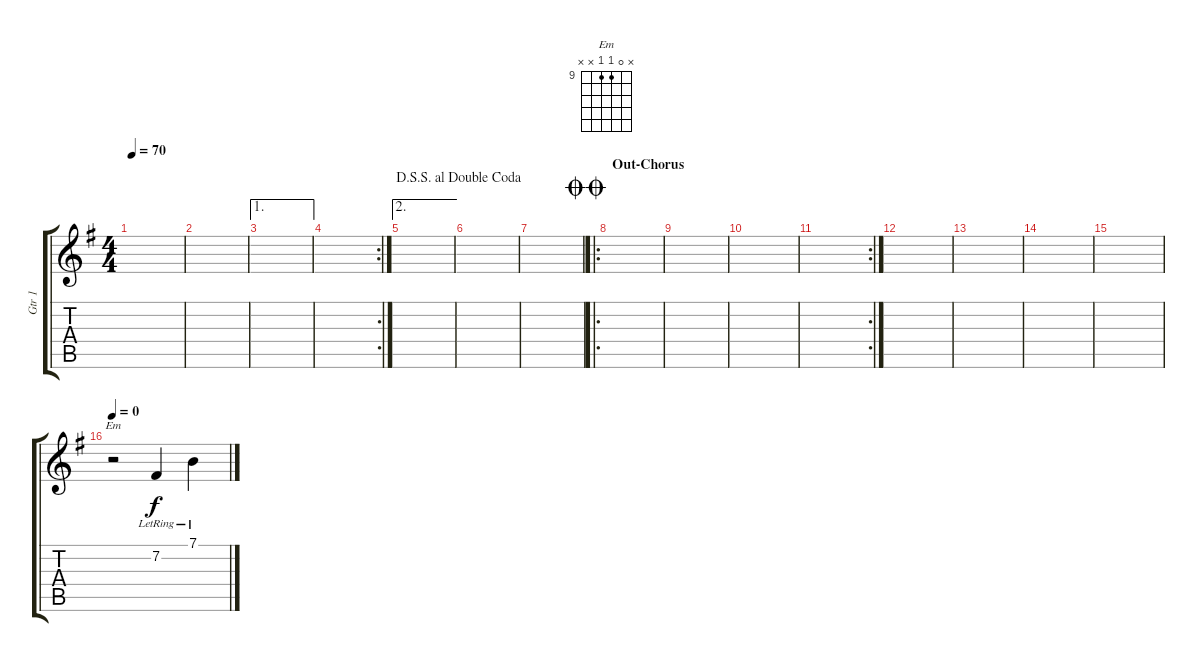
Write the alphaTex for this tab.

\track ("Gtr 1" "Gtr 1") {instrument acousticgrandpiano}
\staff {score tabs}
\tuning (E4 B3 G3 D3 A2 E2) {hide}
\chord ("Em" x 0 9 9 x x) {firstfret 9}
\ts (4 4)
\tempo 70
\clef g2
\ks g
|
|
\ae 1
|
\rc 2
|
\ae 2
|
\jump dalsegnosegnoaldoublecoda
|
|
\ro
\section ("" "Out-Chorus")
\jump doublecoda
|
|
|
\rc 2
|
|
|
|
|
\tempo 0
r.2{ch "Em"} 7.2{lr}.4 7.1{lr}.4
